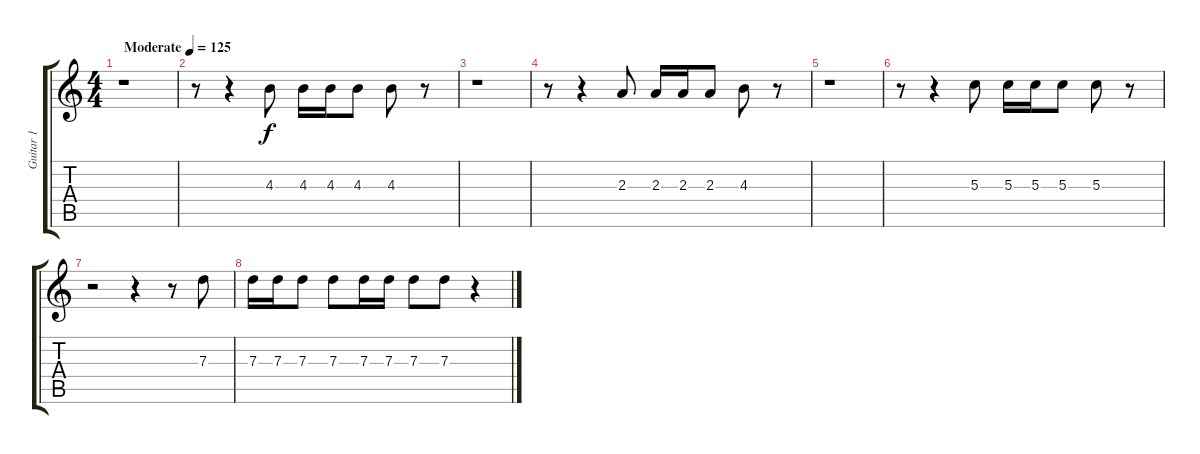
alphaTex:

\track ("Guitar 1" "Guitar 1") {instrument electricguitarmuted}
\staff {score tabs}
\tuning (E4 B3 G3 D3 A2 E2) {hide}
\ts (4 4)
\tempo (125 "Moderate")
\clef g2
\ks c
r.1{dy f instrument electricguitarmuted} |
r.8 r.4 4.3.8 4.3.16 4.3.16 4.3.8 4.3.8 r.8 |
r.1 |
r.8 r.4 2.3.8 2.3.16 2.3.16 2.3.8 4.3.8 r.8 |
r.1 |
r.8 r.4 5.3.8 5.3.16 5.3.16 5.3.8 5.3.8 r.8 |
r.2 r.4 r.8 7.3.8 |
7.3.16 7.3.16 7.3.8 7.3.8 7.3.16 7.3.16 7.3.8 7.3.8 r.4
